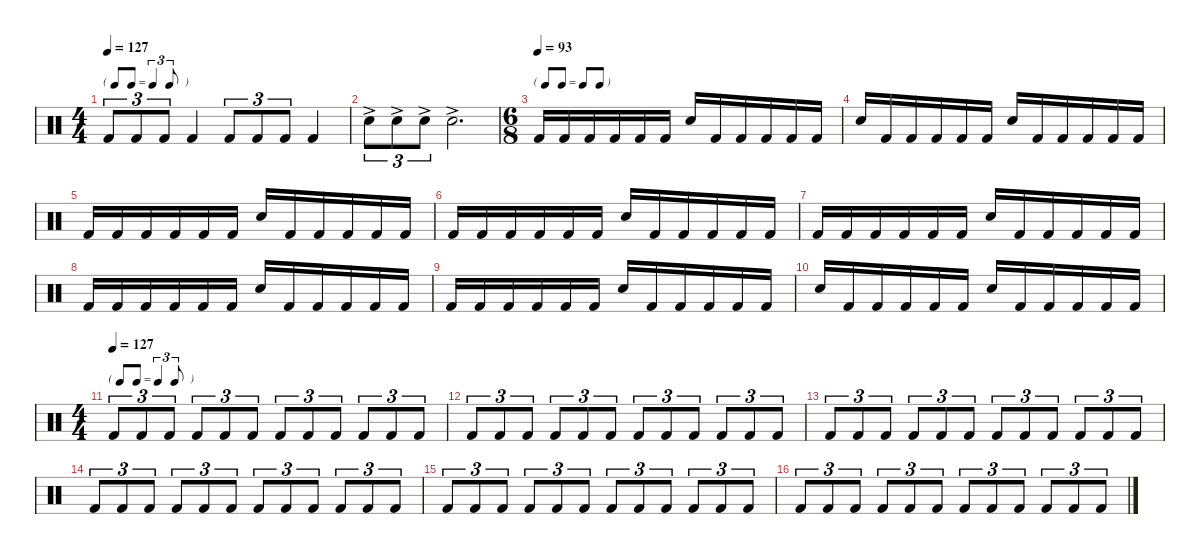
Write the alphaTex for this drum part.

\defaultSystemsLayout 4
\hideDynamics
\bracketExtendMode nobrackets
\singleTrackTrackNamePolicy hidden
\multiTrackTrackNamePolicy hidden
\firstSystemTrackNameMode fullname
\firstSystemTrackNameOrientation horizontal
\otherSystemsTrackNameOrientation horizontal
\track ("Drums [Martin Lopez]" "drm.") {defaultSystemsLayout 4 instrument percussion}
\staff {score}
\articulation defaults
\ts (4 4)
\tf triplet8th
\tempo 127
\clef neutral
\ks c "Kick (hit) 2".8{tu (3 2) dy f beam Up} "Kick (hit) 2".8{tu (3 2) beam Up} "Kick (hit) 2".8{tu (3 2) beam Up} "Kick (hit) 2".4{beam Up} "Kick (hit) 2".8{tu (3 2) beam Up} "Kick (hit) 2".8{tu (3 2) beam Up} "Kick (hit) 2".8{tu (3 2) beam Up} "Kick (hit) 2".4{beam Up}
|
"Snare (hit) 2"{ac}.8{tu (3 2) dy mf beam Down} "Snare (hit) 2"{ac}.8{tu (3 2) beam Down} "Snare (hit) 2"{ac}.8{tu (3 2) beam Down} "Snare (hit) 2"{ac}.2{d beam Down} |
\ts (6 8)
\beaming (8 3 3)
\tf none
\tempo (93)
"Kick (hit) 2".16{dy f beam Up} "Kick (hit) 2".16{beam Up} "Kick (hit) 2".16{beam Up} "Kick (hit) 2".16{beam Up} "Kick (hit) 2".16{beam Up} "Kick (hit) 2".16{beam Up} "Snare (hit) 2".16{beam Up} "Kick (hit) 2".16{beam Up} "Kick (hit) 2".16{beam Up} "Kick (hit) 2".16{beam Up} "Kick (hit) 2".16{beam Up} "Kick (hit) 2".16{beam Up} |
"Snare (hit) 2".16{beam Up} "Kick (hit) 2".16{beam Up} "Kick (hit) 2".16{beam Up} "Kick (hit) 2".16{beam Up} "Kick (hit) 2".16{beam Up} "Kick (hit) 2".16{beam Up} "Snare (hit) 2".16{beam Up} "Kick (hit) 2".16{beam Up} "Kick (hit) 2".16{beam Up} "Kick (hit) 2".16{beam Up} "Kick (hit) 2".16{beam Up} "Kick (hit) 2".16{beam Up} |
"Kick (hit) 2".16{beam Up} "Kick (hit) 2".16{beam Up} "Kick (hit) 2".16{beam Up} "Kick (hit) 2".16{beam Up} "Kick (hit) 2".16{beam Up} "Kick (hit) 2".16{beam Up} "Snare (hit) 2".16{beam Up} "Kick (hit) 2".16{beam Up} "Kick (hit) 2".16{beam Up} "Kick (hit) 2".16{beam Up} "Kick (hit) 2".16{beam Up} "Kick (hit) 2".16{beam Up} |
"Kick (hit) 2".16{beam Up} "Kick (hit) 2".16{beam Up} "Kick (hit) 2".16{beam Up} "Kick (hit) 2".16{beam Up} "Kick (hit) 2".16{beam Up} "Kick (hit) 2".16{beam Up} "Snare (hit) 2".16{beam Up} "Kick (hit) 2".16{beam Up} "Kick (hit) 2".16{beam Up} "Kick (hit) 2".16{beam Up} "Kick (hit) 2".16{beam Up} "Kick (hit) 2".16{beam Up} |
"Kick (hit) 2".16{beam Up} "Kick (hit) 2".16{beam Up} "Kick (hit) 2".16{beam Up} "Kick (hit) 2".16{beam Up} "Kick (hit) 2".16{beam Up} "Kick (hit) 2".16{beam Up} "Snare (hit) 2".16{beam Up} "Kick (hit) 2".16{beam Up} "Kick (hit) 2".16{beam Up} "Kick (hit) 2".16{beam Up} "Kick (hit) 2".16{beam Up} "Kick (hit) 2".16{beam Up} |
"Kick (hit) 2".16{beam Up} "Kick (hit) 2".16{beam Up} "Kick (hit) 2".16{beam Up} "Kick (hit) 2".16{beam Up} "Kick (hit) 2".16{beam Up} "Kick (hit) 2".16{beam Up} "Snare (hit) 2".16{beam Up} "Kick (hit) 2".16{beam Up} "Kick (hit) 2".16{beam Up} "Kick (hit) 2".16{beam Up} "Kick (hit) 2".16{beam Up} "Kick (hit) 2".16{beam Up} |
"Kick (hit) 2".16{beam Up} "Kick (hit) 2".16{beam Up} "Kick (hit) 2".16{beam Up} "Kick (hit) 2".16{beam Up} "Kick (hit) 2".16{beam Up} "Kick (hit) 2".16{beam Up} "Snare (hit) 2".16{beam Up} "Kick (hit) 2".16{beam Up} "Kick (hit) 2".16{beam Up} "Kick (hit) 2".16{beam Up} "Kick (hit) 2".16{beam Up} "Kick (hit) 2".16{beam Up} |
"Snare (hit) 2".16{beam Up} "Kick (hit) 2".16{beam Up} "Kick (hit) 2".16{beam Up} "Kick (hit) 2".16{beam Up} "Kick (hit) 2".16{beam Up} "Kick (hit) 2".16{beam Up} "Snare (hit) 2".16{beam Up} "Kick (hit) 2".16{beam Up} "Kick (hit) 2".16{beam Up} "Kick (hit) 2".16{beam Up} "Kick (hit) 2".16{beam Up} "Kick (hit) 2".16{beam Up} |
\ts (4 4)
\beaming (8 2 2 2 2)
\tf triplet8th
\tempo (127)
"Kick (hit) 2".8{tu (3 2) beam Up} "Kick (hit) 2".8{tu (3 2) beam Up} "Kick (hit) 2".8{tu (3 2) beam Up} "Kick (hit) 2".8{tu (3 2) beam Up} "Kick (hit) 2".8{tu (3 2) beam Up} "Kick (hit) 2".8{tu (3 2) beam Up} "Kick (hit) 2".8{tu (3 2) beam Up} "Kick (hit) 2".8{tu (3 2) beam Up} "Kick (hit) 2".8{tu (3 2) beam Up} "Kick (hit) 2".8{tu (3 2) beam Up} "Kick (hit) 2".8{tu (3 2) beam Up} "Kick (hit) 2".8{tu (3 2) beam Up} |
"Kick (hit) 2".8{tu (3 2) beam Up} "Kick (hit) 2".8{tu (3 2) beam Up} "Kick (hit) 2".8{tu (3 2) beam Up} "Kick (hit) 2".8{tu (3 2) beam Up} "Kick (hit) 2".8{tu (3 2) beam Up} "Kick (hit) 2".8{tu (3 2) beam Up} "Kick (hit) 2".8{tu (3 2) beam Up} "Kick (hit) 2".8{tu (3 2) beam Up} "Kick (hit) 2".8{tu (3 2) beam Up} "Kick (hit) 2".8{tu (3 2) beam Up} "Kick (hit) 2".8{tu (3 2) beam Up} "Kick (hit) 2".8{tu (3 2) beam Up} |
"Kick (hit) 2".8{tu (3 2) beam Up} "Kick (hit) 2".8{tu (3 2) beam Up} "Kick (hit) 2".8{tu (3 2) beam Up} "Kick (hit) 2".8{tu (3 2) beam Up} "Kick (hit) 2".8{tu (3 2) beam Up} "Kick (hit) 2".8{tu (3 2) beam Up} "Kick (hit) 2".8{tu (3 2) beam Up} "Kick (hit) 2".8{tu (3 2) beam Up} "Kick (hit) 2".8{tu (3 2) beam Up} "Kick (hit) 2".8{tu (3 2) beam Up} "Kick (hit) 2".8{tu (3 2) beam Up} "Kick (hit) 2".8{tu (3 2) beam Up} |
"Kick (hit) 2".8{tu (3 2) beam Up} "Kick (hit) 2".8{tu (3 2) beam Up} "Kick (hit) 2".8{tu (3 2) beam Up} "Kick (hit) 2".8{tu (3 2) beam Up} "Kick (hit) 2".8{tu (3 2) beam Up} "Kick (hit) 2".8{tu (3 2) beam Up} "Kick (hit) 2".8{tu (3 2) beam Up} "Kick (hit) 2".8{tu (3 2) beam Up} "Kick (hit) 2".8{tu (3 2) beam Up} "Kick (hit) 2".8{tu (3 2) beam Up} "Kick (hit) 2".8{tu (3 2) beam Up} "Kick (hit) 2".8{tu (3 2) beam Up} |
"Kick (hit) 2".8{tu (3 2) beam Up} "Kick (hit) 2".8{tu (3 2) beam Up} "Kick (hit) 2".8{tu (3 2) beam Up} "Kick (hit) 2".8{tu (3 2) beam Up} "Kick (hit) 2".8{tu (3 2) beam Up} "Kick (hit) 2".8{tu (3 2) beam Up} "Kick (hit) 2".8{tu (3 2) beam Up} "Kick (hit) 2".8{tu (3 2) beam Up} "Kick (hit) 2".8{tu (3 2) beam Up} "Kick (hit) 2".8{tu (3 2) beam Up} "Kick (hit) 2".8{tu (3 2) beam Up} "Kick (hit) 2".8{tu (3 2) beam Up} |
"Kick (hit) 2".8{tu (3 2) beam Up} "Kick (hit) 2".8{tu (3 2) beam Up} "Kick (hit) 2".8{tu (3 2) beam Up} "Kick (hit) 2".8{tu (3 2) beam Up} "Kick (hit) 2".8{tu (3 2) beam Up} "Kick (hit) 2".8{tu (3 2) beam Up} "Kick (hit) 2".8{tu (3 2) beam Up} "Kick (hit) 2".8{tu (3 2) beam Up} "Kick (hit) 2".8{tu (3 2) beam Up} "Kick (hit) 2".8{tu (3 2) beam Up} "Kick (hit) 2".8{tu (3 2) beam Up} "Kick (hit) 2".8{tu (3 2) beam Up}
